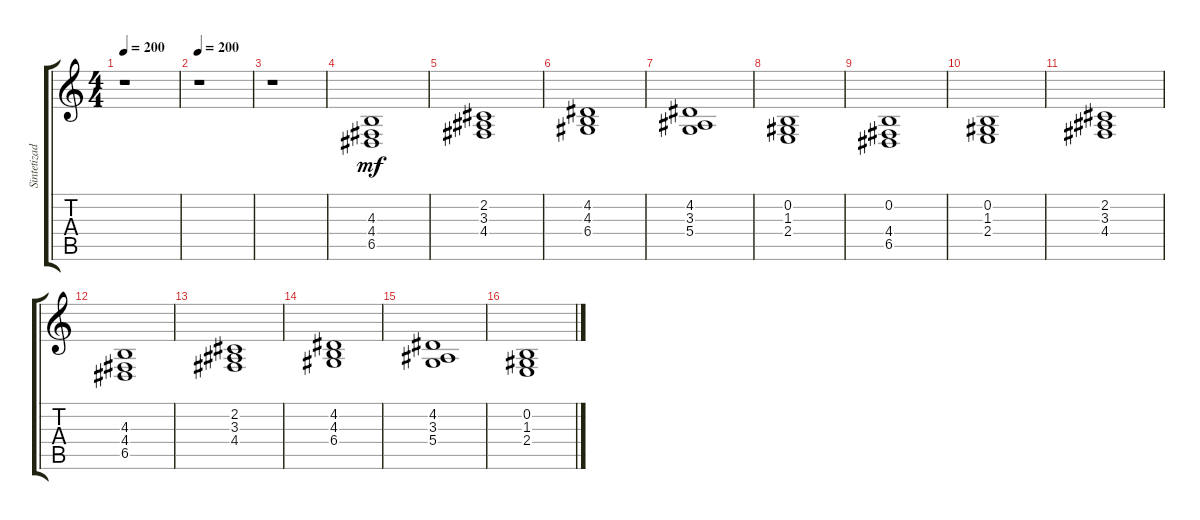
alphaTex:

\track ("Sintetizador 4" "Sintetizad") {instrument brightacousticpiano}
\staff {score tabs}
\tuning (E4 B3 G3 D3 A2 E2) {hide}
\ts (4 4)
\tempo 200
\clef g2
\ks c
r.1{dy mf instrument brightacousticpiano} |
\tempo 200
r.1 |
r.1 |
(4.3 4.4 6.5).1 |
(2.2 3.3 4.4).1 |
(4.2 4.3 6.4).1 |
(4.2 3.3 5.4).1 |
(0.2 1.3 2.4).1 |
(0.2 4.4 6.5).1 |
(0.2 1.3 2.4).1 |
(2.2 3.3 4.4).1 |
(4.3 4.4 6.5).1 |
(2.2 3.3 4.4).1 |
(4.2 4.3 6.4).1 |
(4.2 3.3 5.4).1 |
(0.2 1.3 2.4).1
